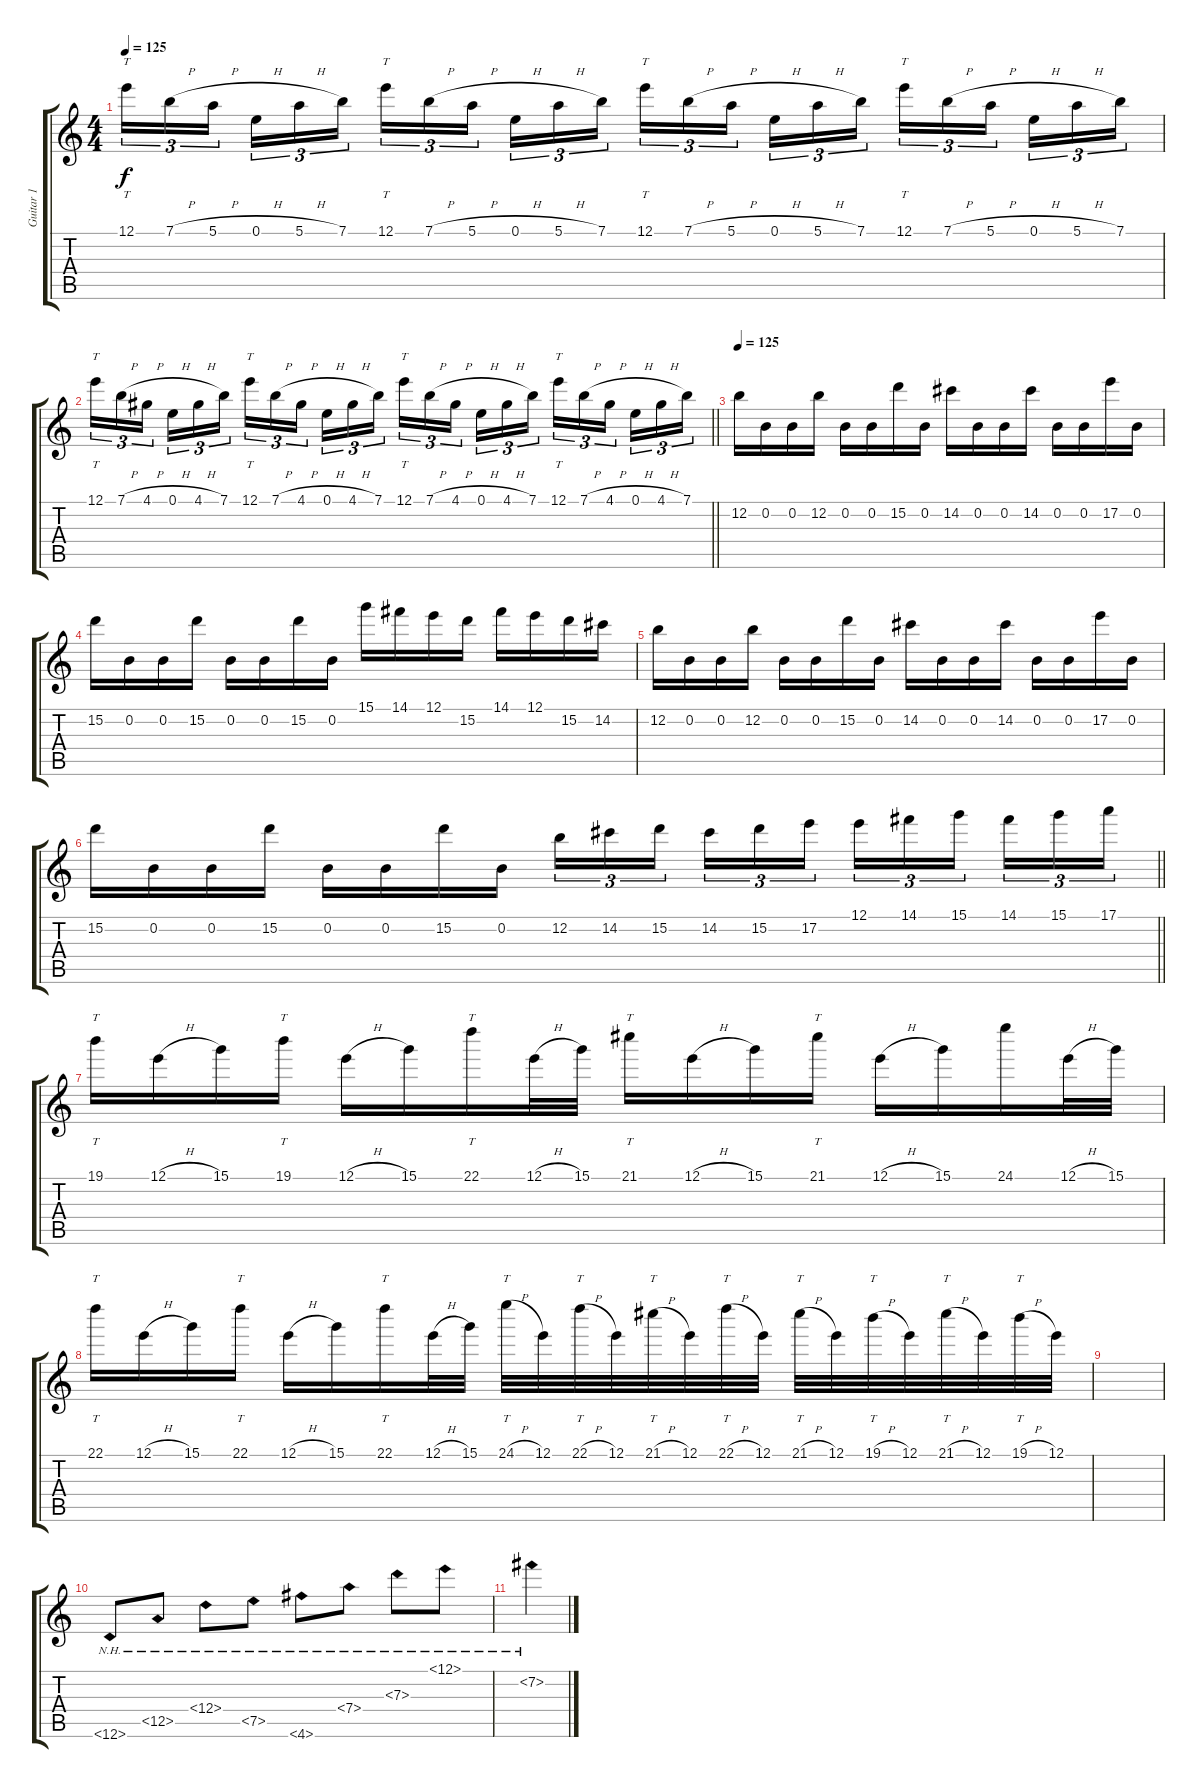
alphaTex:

\track ("Guitar 1" "Guitar 1") {instrument distortionguitar}
\staff {score tabs}
\tuning (E4 B3 G3 D3 A2 D2) {hide}
\ts (4 4)
\tempo 125
\clef g2
\ks c
12.1.16{tt tu (3 2) dy f} 7.1{h}.16{tu (3 2)} 5.1{h}.16{tu (3 2) beam splitsecondary} 0.1{h}.16{tu (3 2)} 5.1{h}.16{tu (3 2)} 7.1.16{tu (3 2)} 12.1.16{tt tu (3 2)} 7.1{h}.16{tu (3 2)} 5.1{h}.16{tu (3 2) beam splitsecondary} 0.1{h}.16{tu (3 2)} 5.1{h}.16{tu (3 2)} 7.1.16{tu (3 2)} 12.1.16{tt tu (3 2)} 7.1{h}.16{tu (3 2)} 5.1{h}.16{tu (3 2) beam splitsecondary} 0.1{h}.16{tu (3 2)} 5.1{h}.16{tu (3 2)} 7.1.16{tu (3 2)} 12.1.16{tt tu (3 2)} 7.1{h}.16{tu (3 2)} 5.1{h}.16{tu (3 2) beam splitsecondary} 0.1{h}.16{tu (3 2)} 5.1{h}.16{tu (3 2)} 7.1.16{tu (3 2)} |
\barLineRight lightlight
12.1.16{tt tu (3 2)} 7.1{h}.16{tu (3 2)} 4.1{h}.16{tu (3 2) beam splitsecondary} 0.1{h}.16{tu (3 2)} 4.1{h}.16{tu (3 2)} 7.1.16{tu (3 2)} 12.1.16{tt tu (3 2)} 7.1{h}.16{tu (3 2)} 4.1{h}.16{tu (3 2) beam splitsecondary} 0.1{h}.16{tu (3 2)} 4.1{h}.16{tu (3 2)} 7.1.16{tu (3 2)} 12.1.16{tt tu (3 2)} 7.1{h}.16{tu (3 2)} 4.1{h}.16{tu (3 2) beam splitsecondary} 0.1{h}.16{tu (3 2)} 4.1{h}.16{tu (3 2)} 7.1.16{tu (3 2)} 12.1.16{tt tu (3 2)} 7.1{h}.16{tu (3 2)} 4.1{h}.16{tu (3 2) beam splitsecondary} 0.1{h}.16{tu (3 2)} 4.1{h}.16{tu (3 2)} 7.1.16{tu (3 2)} |
\section ("" "")
\tempo 125
12.2.16 0.2.16 0.2.16 12.2.16 0.2.16 0.2.16 15.2.16 0.2.16 14.2.16 0.2.16 0.2.16 14.2.16 0.2.16 0.2.16 17.2.16 0.2.16 |
15.2.16 0.2.16 0.2.16 15.2.16 0.2.16 0.2.16 15.2.16 0.2.16 15.1.16 14.1.16 12.1.16 15.2.16 14.1.16 12.1.16 15.2.16 14.2.16 |
12.2.16 0.2.16 0.2.16 12.2.16 0.2.16 0.2.16 15.2.16 0.2.16 14.2.16 0.2.16 0.2.16 14.2.16 0.2.16 0.2.16 17.2.16 0.2.16 |
\barLineRight lightlight
15.2.16 0.2.16 0.2.16 15.2.16 0.2.16 0.2.16 15.2.16 0.2.16 12.2.16{tu (3 2)} 14.2.16{tu (3 2)} 15.2.16{tu (3 2) beam splitsecondary} 14.2.16{tu (3 2)} 15.2.16{tu (3 2)} 17.2.16{tu (3 2)} 12.1.16{tu (3 2)} 14.1.16{tu (3 2)} 15.1.16{tu (3 2) beam splitsecondary} 14.1.16{tu (3 2)} 15.1.16{tu (3 2)} 17.1.16{tu (3 2)} |
19.1.16{tt} 12.1{h}.16 15.1.16 19.1.16{tt} 12.1{h}.16 15.1.16 22.1.16{tt} 12.1{h}.32 15.1.32 21.1.16{tt} 12.1{h}.16 15.1.16 21.1.16{tt} 12.1{h}.16 15.1.16 24.1.16 12.1{h}.32 15.1.32 |
22.1.16{tt} 12.1{h}.16 15.1.16 22.1.16{tt} 12.1{h}.16 15.1.16 22.1.16{tt} 12.1{h}.32 15.1.32 24.1{h}.32{tt} 12.1.32 22.1{h}.32{tt} 12.1.32 21.1{h}.32{tt} 12.1.32 22.1{h}.32{tt} 12.1.32 21.1{h}.32{tt} 12.1.32 19.1{h}.32{tt} 12.1.32 21.1{h}.32{tt} 12.1.32 19.1{h}.32{tt} 12.1.32 |
|
12.6{nh}.8 12.5{nh}.8 12.4{nh}.8 7.5{nh}.8 4.6{nh}.8 7.4{nh}.8 7.3{nh}.8 12.1{nh}.8 |
7.2{nh}.4
